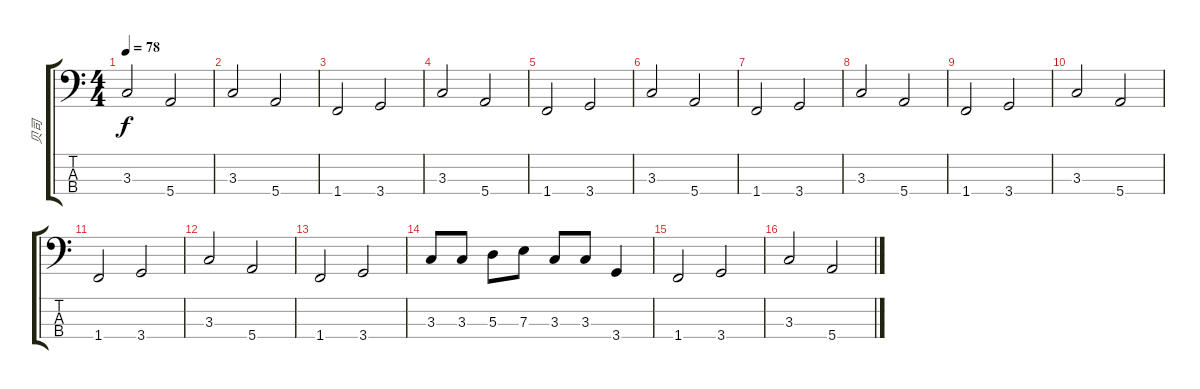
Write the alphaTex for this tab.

\track ("贝司" "贝司") {instrument electricbassfinger}
\staff {score tabs}
\tuning (G2 D2 A1 E1) {hide}
\ts (4 4)
\tempo 78
\clef f4
\ks c
3.3.2{dy f} 5.4.2 |
3.3.2 5.4.2 |
1.4.2 3.4.2 |
3.3.2 5.4.2 |
1.4.2 3.4.2 |
3.3.2 5.4.2 |
1.4.2 3.4.2 |
3.3.2 5.4.2 |
1.4.2 3.4.2 |
3.3.2 5.4.2 |
1.4.2 3.4.2 |
3.3.2 5.4.2 |
1.4.2 3.4.2 |
3.3.8 3.3.8 5.3.8 7.3.8 3.3.8 3.3.8 3.4.4 |
1.4.2 3.4.2 |
3.3.2 5.4.2
